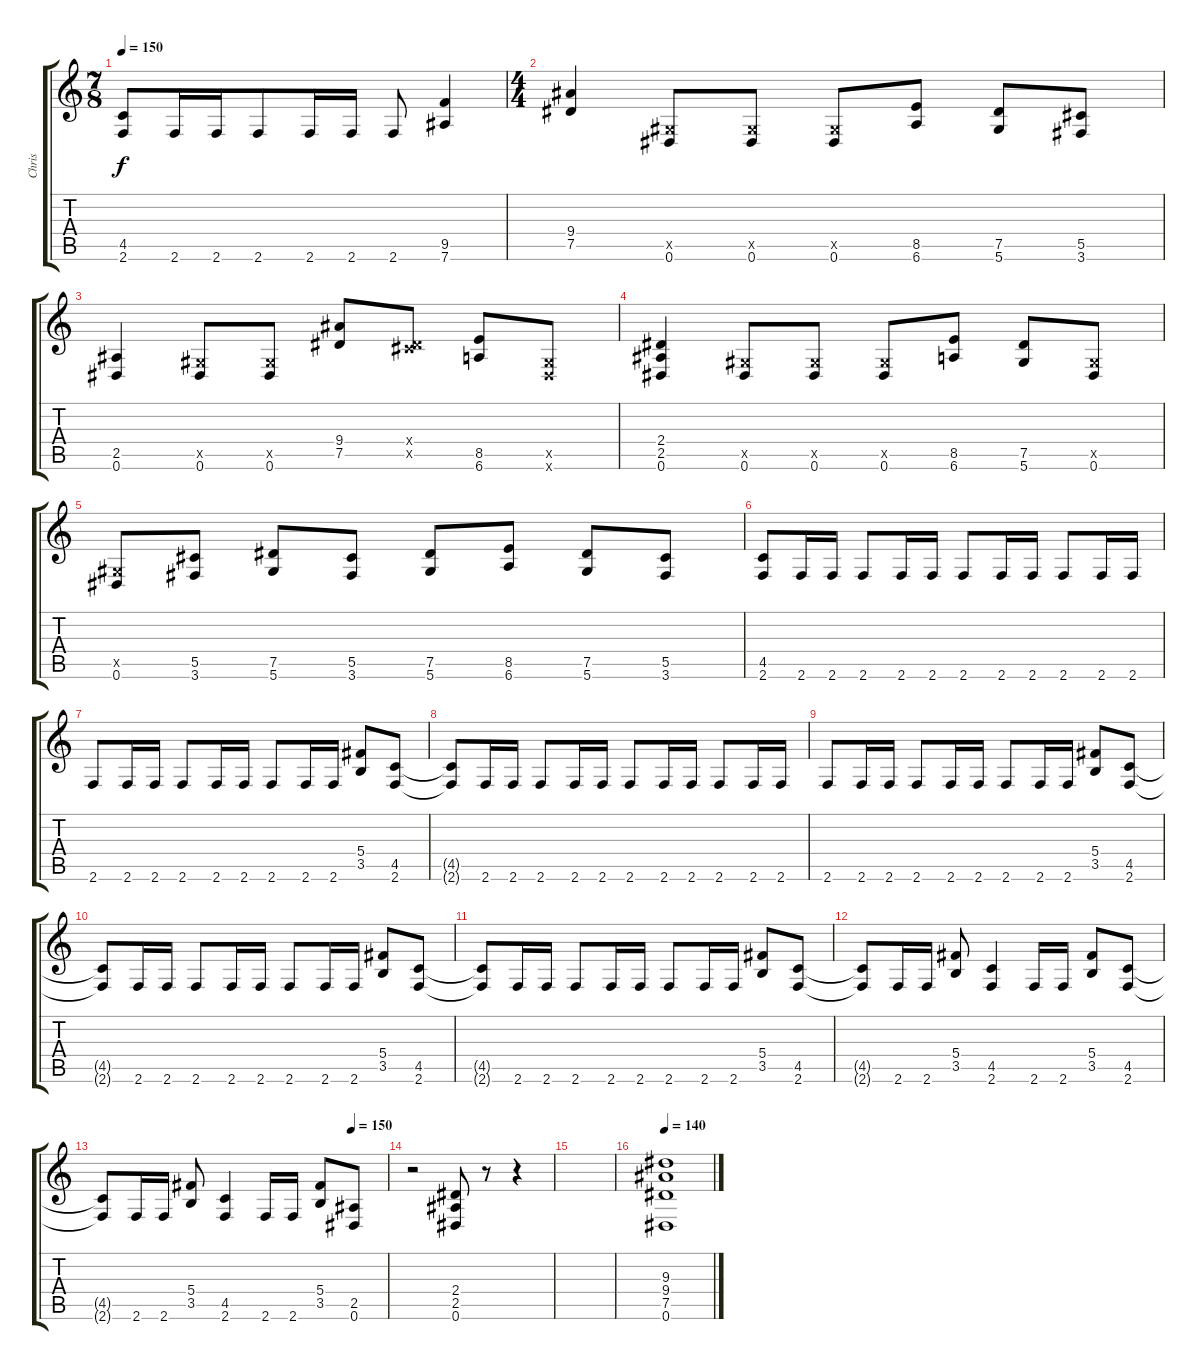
\track ("Chris" "Chris") {instrument distortionguitar}
\staff {score tabs}
\tuning (Eb4 Bb3 Gb3 Db3 Ab2 Eb2) {hide}
\ts (7 8)
\tempo 150
\clef g2
\ks c
(4.5{t} 2.6{t}).8{dy f} 2.6.16 2.6.16 2.6.8 2.6.16 2.6.16 2.6.8 (9.5 7.6).4 |
\ts (4 4)
(9.4 7.5).4 (0.5{x} 0.6).8 (0.5{x} 0.6).8 (0.5{x} 0.6).8 (8.5 6.6).8 (7.5 5.6).8 (5.5 3.6).8 |
(2.5 0.6).4 (0.5{x} 0.6).8 (0.5{x} 0.6).8 (9.4 7.5).8 (0.4{x} 7.5{x}).8 (8.5 6.6).8 (0.5{x} 0.6{x}).8 |
(2.4 2.5 0.6).4 (0.5{x} 0.6).8 (0.5{x} 0.6).8 (0.5{x} 0.6).8 (8.5 6.6).8 (7.5 5.6).8 (0.5{x} 0.6).8 |
(0.5{x} 0.6).8 (5.5 3.6).8 (7.5 5.6).8 (5.5 3.6).8 (7.5 5.6).8 (8.5 6.6).8 (7.5 5.6).8 (5.5 3.6).8 |
(4.5 2.6).8 2.6.16 2.6.16 2.6.8 2.6.16 2.6.16 2.6.8 2.6.16 2.6.16 2.6.8 2.6.16 2.6.16 |
2.6.8 2.6.16 2.6.16 2.6.8 2.6.16 2.6.16 2.6.8 2.6.16 2.6.16 (5.4 3.5).8 (4.5 2.6).8 |
(4.5{t} 2.6{t}).8 2.6.16 2.6.16 2.6.8 2.6.16 2.6.16 2.6.8 2.6.16 2.6.16 2.6.8 2.6.16 2.6.16 |
2.6.8 2.6.16 2.6.16 2.6.8 2.6.16 2.6.16 2.6.8 2.6.16 2.6.16 (5.4 3.5).8 (4.5 2.6).8 |
(4.5{t} 2.6{t}).8 2.6.16 2.6.16 2.6.8 2.6.16 2.6.16 2.6.8 2.6.16 2.6.16 (5.4 3.5).8 (4.5 2.6).8 |
(4.5{t} 2.6{t}).8 2.6.16 2.6.16 2.6.8 2.6.16 2.6.16 2.6.8 2.6.16 2.6.16 (5.4 3.5).8 (4.5 2.6).8 |
(4.5{t} 2.6{t}).8 2.6.16 2.6.16 (5.4 3.5).8 (4.5 2.6).4 2.6.16 2.6.16 (5.4 3.5).8 (4.5 2.6).8 |
\tempo (150 0.875)
(4.5{t} 2.6{t}).8 2.6.16 2.6.16 (5.4 3.5).8 (4.5 2.6).4 2.6.16 2.6.16 (5.4 3.5).8 (2.5 0.6).8 |
r.2 (2.4 2.5 0.6).8 r.8 r.4 |
|
\tempo 140
(9.3 9.4 7.5 0.6).1
